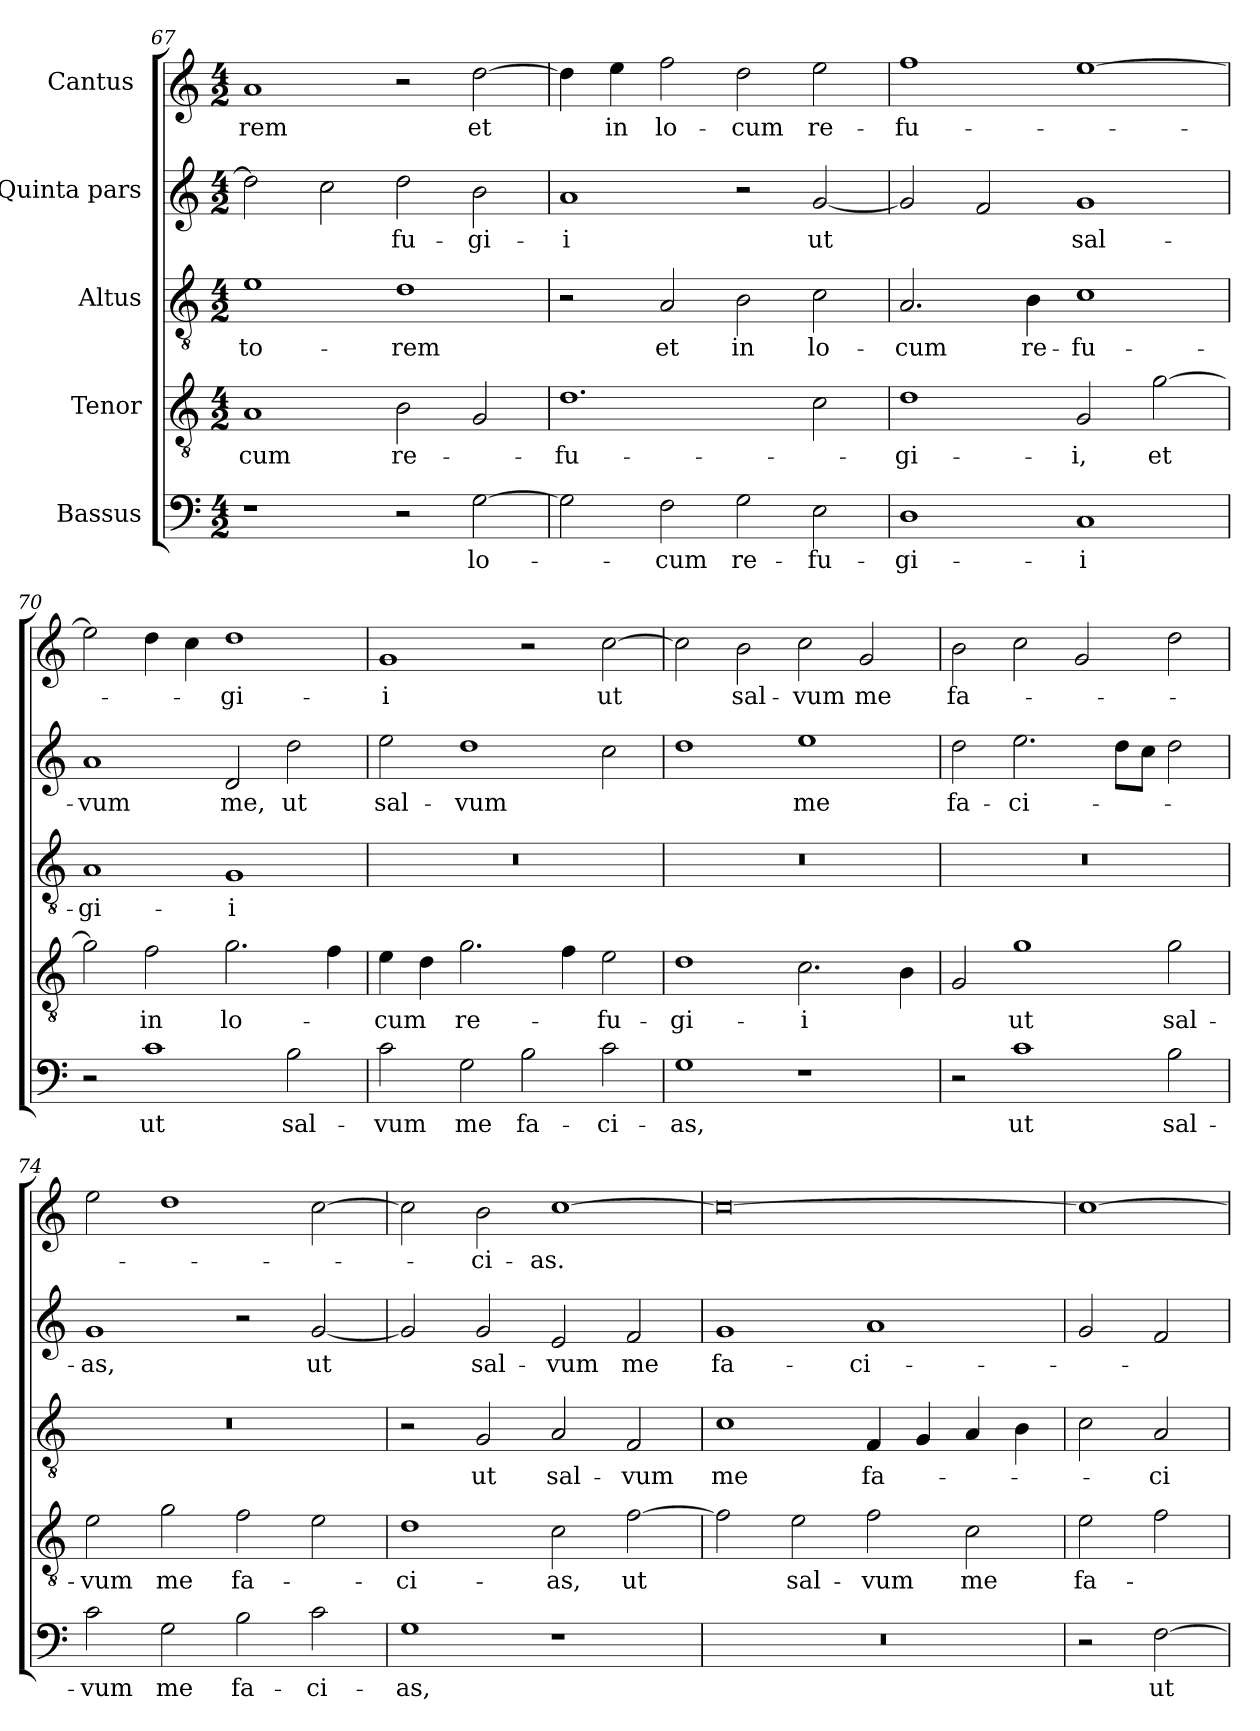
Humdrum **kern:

**kern	**text	**kern	**text	**kern	**text	**kern	**text	**kern	**text
*part5	*part5	*part4	*part4	*part3	*part3	*part2	*part2	*part1	*part1
*staff5	*staff5	*staff4	*staff4	*staff3	*staff3	*staff2	*staff2	*staff1	*staff1
*I"Bassus	*	*I"Tenor	*	*I"Altus	*	*I"Quinta pars	*	*I"Cantus 	*
*clefF4	*	*clefGv2	*	*clefGv2	*	*clefG2	*	*clefG2	*
*k[]	*	*k[]	*	*k[]	*	*k[]	*	*k[]	*
*M4/2	*	*M4/2	*	*M4/2	*	*M4/2	*	*M4/2	*
=67	=67	=67	=67	=67	=67	=67	=67	=67	=67
1r	.	1A/	-cum	1e\	-to-	2dd\]	.	1a/	-rem
.	.	.	.	.	.	2cc\	.	.	.
2r	.	2B\	re-	1d\	-rem	2dd\	-fu-	2r	.
[2G\	lo-	2G/	.	.	.	2b\	-gi-	[2dd\	et
=68	=68	=68	=68	=68	=68	=68	=68	=68	=68
2G\]	.	1.d\	-fu-	2r	.	1a/	-i	4dd\]	.
.	.	.	.	.	.	.	.	4ee\	in
2F\	-cum	.	.	2A/	et	.	.	2ff\	lo-
2G\	re-	.	.	2B\	in	2r	.	2dd\	-cum
2E\	-fu-	2c\	.	2c\	lo-	[2g/	ut	2ee\	re-
=69	=69	=69	=69	=69	=69	=69	=69	=69	=69
1D\	-gi-	1d\	-gi-	2.A/	-cum	2g/]	.	1ff\	-fu-
.	.	.	.	.	.	2f/	.	.	.
.	.	.	.	4B\	re-	.	.	.	.
1C/	-i	2G/	-i,	1c\	-fu-	1g/	sal-	[1ee\	.
.	.	[2g\	et	.	.	.	.	.	.
=70	=70	=70	=70	=70	=70	=70	=70	=70	=70
2r	.	2g\]	.	1A/	-gi-	1a/	-vum	2ee\]	.
1c\	ut	2f\	in	.	.	.	.	4dd\	.
.	.	.	.	.	.	.	.	4cc\	.
.	.	2.g\	lo-	1G/	-i	2d/	me,	1dd\	-gi-
2B\	sal-	.	.	.	.	2dd\	ut	.	.
.	.	4f\	.	.	.	.	.	.	.
=71	=71	=71	=71	=71	=71	=71	=71	=71	=71
2c\	-vum	4e\	-cum	0r	.	2ee\	sal-	1g/	-i
.	.	4d\	.	.	.	.	.	.	.
2G\	me	2.g\	re-	.	.	1dd\	-vum	.	.
2B\	fa-	.	.	.	.	.	.	2r	.
.	.	4f\	.	.	.	.	.	.	.
2c\	-ci-	2e\	-fu-	.	.	2cc\	.	[2cc\	ut
=72	=72	=72	=72	=72	=72	=72	=72	=72	=72
1G\	-as,	1d\	-gi-	0r	.	1dd\	.	2cc\]	.
.	.	.	.	.	.	.	.	2b\	sal-
1r	.	2.c\	-i	.	.	1ee\	me	2cc\	-vum
.	.	.	.	.	.	.	.	2g/	me
.	.	4B\	.	.	.	.	.	.	.
=73	=73	=73	=73	=73	=73	=73	=73	=73	=73
2r	.	2G/	.	0r	.	2dd\	fa-	2b\	fa-
1c\	ut	1g\	ut	.	.	2.ee\	-ci-	2cc\	.
.	.	.	.	.	.	.	.	2g/	.
.	.	.	.	.	.	8dd\L	.	.	.
.	.	.	.	.	.	8cc\J	.	.	.
2B\	sal-	2g\	sal-	.	.	2dd\	.	2dd\	.
=74	=74	=74	=74	=74	=74	=74	=74	=74	=74
2c\	-vum	2e\	-vum	0r	.	1g/	-as,	2ee\	.
2G\	me	2g\	me	.	.	.	.	1dd\	.
2B\	fa-	2f\	fa-	.	.	2r	.	.	.
2c\	-ci-	2e\	.	.	.	[2g/	ut	[2cc\	.
=75	=75	=75	=75	=75	=75	=75	=75	=75	=75
1G\	-as,	1d\	-ci-	2r	.	2g/]	.	2cc\]	.
.	.	.	.	2G/	ut	2g/	sal-	2b\	-ci-
1r	.	2c\	-as,	2A/	sal-	2e/	-vum	[1cc\	-as.
.	.	[2f\	ut	2F/	-vum	2f/	me	.	.
=76	=76	=76	=76	=76	=76	=76	=76	=76	=76
0r	.	2f\]	.	1c\	me	1g/	fa-	0cc\_	.
.	.	2e\	sal-	.	.	.	.	.	.
.	.	2f\	-vum	4F/	fa-	1a/	-ci-	.	.
.	.	.	.	4G/	.	.	.	.	.
.	.	2c\	me	4A/	.	.	.	.	.
.	.	.	.	4B\	.	.	.	.	.
=77	=77	=77	=77	=77	=77	=77	=77	=77	=77
2r	.	2e\	fa-	2c\	.	2g/	.	1cc\_	.
[2F\	ut	2f\	.	2A/	-ci-	2f/	.	.	.
=	=	=	=	=	=	=	=	=	=
*-	*-	*-	*-	*-	*-	*-	*-	*-	*-
